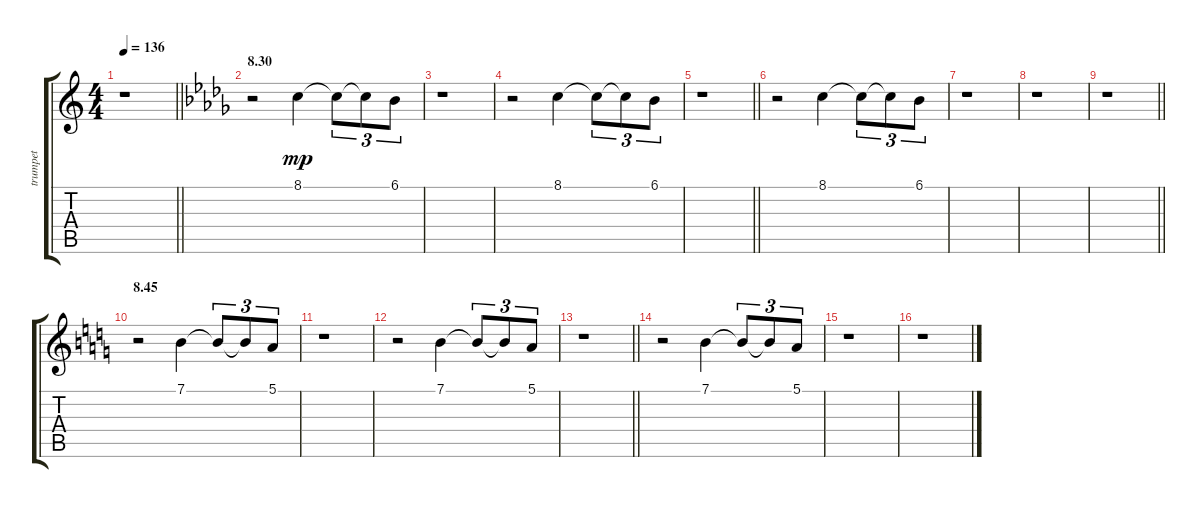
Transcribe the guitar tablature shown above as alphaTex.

\track ("trumpet" "trumpet") {instrument trumpet}
\staff {score tabs}
\tuning (E4 B3 G3 D3 A2 E2) {hide}
\ts (4 4)
\tempo 136
\clef g2
\barLineRight lightlight
\ks c
r.1{dy mp} |
\section ("" "8.30")
\ks db
r.2 8.1.4 8.1{t}.8{tu (3 2)} 8.1{t}.8{tu (3 2)} 6.1.8{tu (3 2)} |
r.1 |
r.2 8.1.4 8.1{t}.8{tu (3 2)} 8.1{t}.8{tu (3 2)} 6.1.8{tu (3 2)} |
\barLineRight lightlight
r.1 |
r.2 8.1.4 8.1{t}.8{tu (3 2)} 8.1{t}.8{tu (3 2)} 6.1.8{tu (3 2)} |
r.1 |
r.1 |
\barLineRight lightlight
r.1 |
\section ("" "8.45")
\ks c
r.2 7.1.4 7.1{t}.8{tu (3 2)} 7.1{t}.8{tu (3 2)} 5.1.8{tu (3 2)} |
r.1 |
r.2 7.1.4 7.1{t}.8{tu (3 2)} 7.1{t}.8{tu (3 2)} 5.1.8{tu (3 2)} |
\barLineRight lightlight
r.1 |
r.2 7.1.4 7.1{t}.8{tu (3 2)} 7.1{t}.8{tu (3 2)} 5.1.8{tu (3 2)} |
r.1 |
r.1
